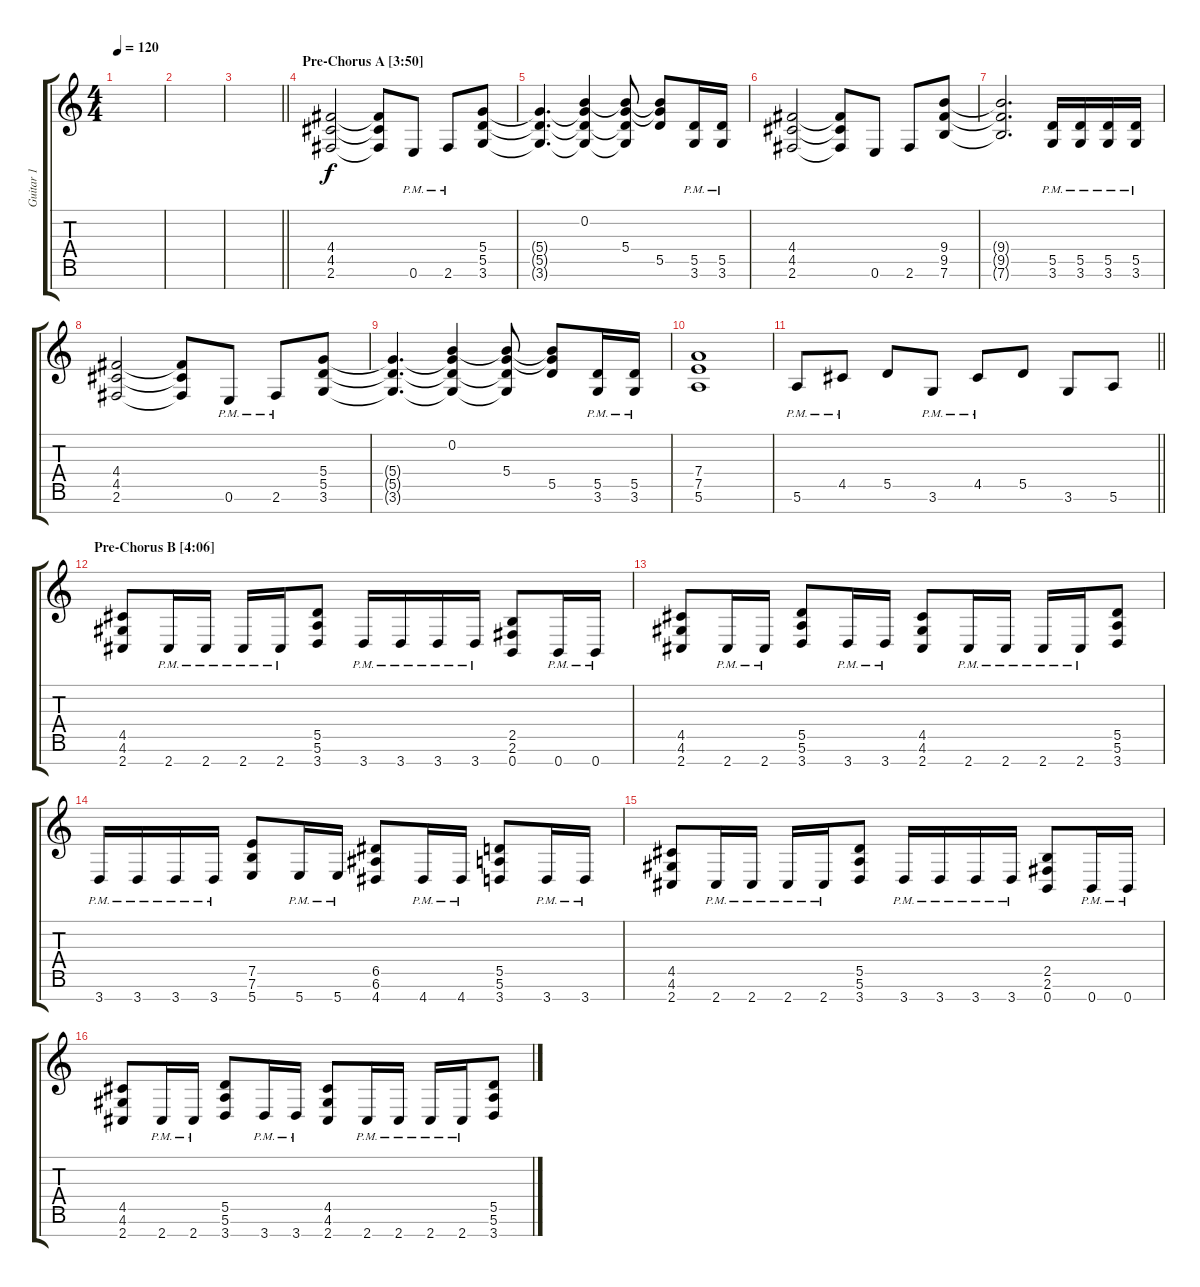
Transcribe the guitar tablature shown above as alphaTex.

\track ("Guitar 1" "Guitar 1") {instrument distortionguitar}
\staff {score tabs}
\tuning (E4 B3 G3 D3 A2 E2 B1) {hide}
\ts (4 4)
\tempo 120
\clef g2
\ks c
|
|
\barLineRight lightlight
|
\section ("" "Pre-Chorus A [3:50]")
(4.4 4.5 2.6).2 (4.4{t} 4.5{t} 2.6{t}).8 0.6{pm}.8 2.6{pm}.8 (5.4 5.5 3.6).8 |
(5.4{t} 5.5{t} 3.6{t}).4{d} (0.2 5.4{t} 5.5{t} 3.6{t}).4 (0.2{t} 5.4 5.5{t} 3.6{t}).8 (0.2{t} 5.4{t} 5.5).8 (5.5{pm} 3.6{pm}).16 (5.5{pm} 3.6{pm}).16 |
(4.4 4.5 2.6).2 (4.4{t} 4.5{t} 2.6{t}).8 0.6.8 2.6.8 (9.4 9.5 7.6).8 |
(9.4{t} 9.5{t} 7.6{t}).2{d} (5.5{pm} 3.6{pm}).16 (5.5{pm} 3.6{pm}).16 (5.5{pm} 3.6{pm}).16 (5.5{pm} 3.6{pm}).16 |
(4.4 4.5 2.6).2 (4.4{t} 4.5{t} 2.6{t}).8 0.6{pm}.8 2.6{pm}.8 (5.4 5.5 3.6).8 |
(5.4{t} 5.5{t} 3.6{t}).4{d} (0.2 5.4{t} 5.5{t} 3.6{t}).4 (0.2{t} 5.4 5.5{t} 3.6{t}).8 (0.2{t} 5.4{t} 5.5).8 (5.5{pm} 3.6{pm}).16 (5.5{pm} 3.6{pm}).16 |
(7.4 7.5 5.6).1 |
\barLineRight lightlight
5.6{pm}.8 4.5{pm}.8 5.5.8 3.6{pm}.8 4.5{pm}.8 5.5.8 3.6.8 5.6.8 |
\section ("" "Pre-Chorus B [4:06]")
(4.5 4.6 2.7).8 2.7{pm}.16 2.7{pm}.16 2.7{pm}.16 2.7{pm}.16 (5.5 5.6 3.7).8 3.7{pm}.16 3.7{pm}.16 3.7{pm}.16 3.7{pm}.16 (2.5 2.6 0.7).8 0.7{pm}.16 0.7{pm}.16 |
(4.5 4.6 2.7).8 2.7{pm}.16 2.7{pm}.16 (5.5 5.6 3.7).8 3.7{pm}.16 3.7{pm}.16 (4.5 4.6 2.7).8 2.7{pm}.16 2.7{pm}.16 2.7{pm}.16 2.7{pm}.16 (5.5 5.6 3.7).8 |
3.7{pm}.16 3.7{pm}.16 3.7{pm}.16 3.7{pm}.16 (7.5 7.6 5.7).8 5.7{pm}.16 5.7{pm}.16 (6.5 6.6 4.7).8 4.7{pm}.16 4.7{pm}.16 (5.5 5.6 3.7).8 3.7{pm}.16 3.7{pm}.16 |
(4.5 4.6 2.7).8 2.7{pm}.16 2.7{pm}.16 2.7{pm}.16 2.7{pm}.16 (5.5 5.6 3.7).8 3.7{pm}.16 3.7{pm}.16 3.7{pm}.16 3.7{pm}.16 (2.5 2.6 0.7).8 0.7{pm}.16 0.7{pm}.16 |
(4.5 4.6 2.7).8 2.7{pm}.16 2.7{pm}.16 (5.5 5.6 3.7).8 3.7{pm}.16 3.7{pm}.16 (4.5 4.6 2.7).8 2.7{pm}.16 2.7{pm}.16 2.7{pm}.16 2.7{pm}.16 (5.5 5.6 3.7).8
